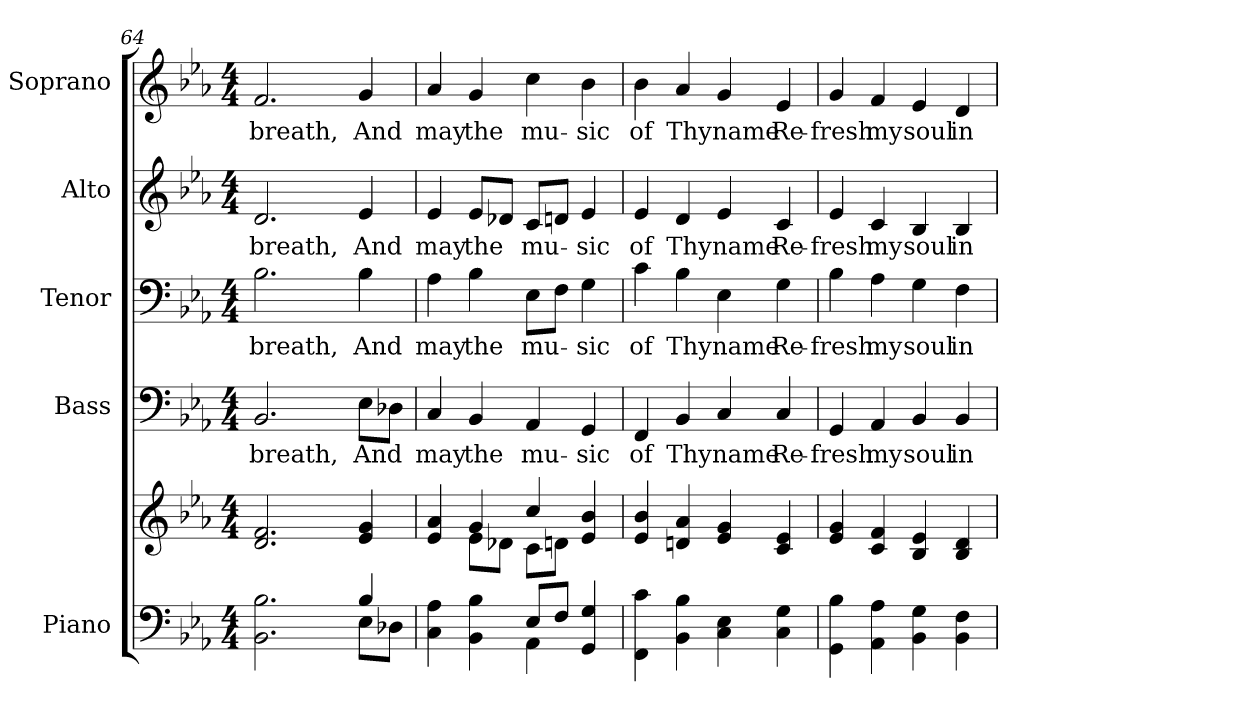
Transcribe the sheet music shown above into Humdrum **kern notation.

**kern	**kern	**kern	**text	**kern	**text	**kern	**text	**kern	**text
*part5	*part5	*part4	*part4	*part3	*part3	*part2	*part2	*part1	*part1
*staff6	*staff5	*staff4	*staff4	*staff3	*staff3	*staff2	*staff2	*staff1	*staff1
*I"Piano	*	*I"Bass	*	*I"Tenor	*	*I"Alto	*	*I"Soprano	*
*I'Pno.	*	*I'B.	*	*I'T.	*	*I'A.	*	*I'S.	*
*clefF4	*clefG2	*clefF4	*	*clefF4	*	*clefG2	*	*clefG2	*
*k[b-e-a-]	*k[b-e-a-]	*k[b-e-a-]	*	*k[b-e-a-]	*	*k[b-e-a-]	*	*k[b-e-a-]	*
*E-:	*E-:	*E-:	*	*E-:	*	*E-:	*	*E-:	*
*M4/4	*M4/4	*M4/4	*	*M4/4	*	*M4/4	*	*M4/4	*
=64	=64	=64	=64	=64	=64	=64	=64	=64	=64
*^	*	*	*	*	*	*	*	*	*
!	!	!	!	!LO:LY:b:color=#000000	!	!	!	!	!	!
!	!	!	!	!	!	!LO:LY:b:color=#000000	!	!	!	!
!	!	!	!	!	!	!	!	!LO:LY:b:color=#000000	!	!
!	!	!	!	!	!	!	!	!	!	!LO:LY:b:color=#000000
2.BB-i\ 2.B-i	2ryy	2.di/ 2.fi	2.BB-i/	breath,	2.B-i\	breath,	2.di/	breath,	2.fi/	breath,
.	4ryy	.	.	.	.	.	.	.	.	.
!	!	!	!	!LO:LY:b:color=#000000	!	!	!	!	!	!
!	!	!	!	!	!	!LO:LY:b:color=#000000	!	!	!	!
!	!	!	!	!	!	!	!	!LO:LY:b:color=#000000	!	!
!	!	!	!	!	!	!	!	!	!	!LO:LY:b:color=#000000
4B-i/	8E-i\L	4e-i/ 4gi	8E-i\L	And	4B-i\	And	4e-i/	And	4gi/	And
.	8D-Xi\J	.	8D-Xi\J	.	.	.	.	.	.	.
!!LO:PB:g=z
=65	=65	=65	=65	=65	=65	=65	=65	=65	=65	=65
*	*	*^	*	*	*	*	*	*	*	*
!	!	!	!	!	!LO:LY:b:color=#000000	!	!	!	!	!	!
!	!	!	!	!	!	!	!LO:LY:b:color=#000000	!	!	!	!
!	!	!	!	!	!	!	!	!	!LO:LY:b:color=#000000	!	!
!	!	!	!	!	!	!	!	!	!	!	!LO:LY:b:color=#000000
4Ci\ 4A-i	2ryy	4e-i/ 4a-i	4ryy	4Ci/	may	4A-i\	may	4e-i/	may	4a-i/	may
!	!	!	!	!	!LO:LY:b:color=#000000	!	!	!	!	!	!
!	!	!	!	!	!	!	!LO:LY:b:color=#000000	!	!	!	!
!	!	!	!	!	!	!	!	!	!LO:LY:b:color=#000000	!	!
!	!	!	!	!	!	!	!	!	!	!	!LO:LY:b:color=#000000
4BB-i\ 4B-i	.	4gi/	8e-i\L	4BB-i/	the	4B-i\	the	8e-i/L	the	4gi/	the
.	.	.	8d-Xi\J	.	.	.	.	8d-Xi/J	.	.	.
!	!	!	!	!	!LO:LY:b:color=#000000	!	!	!	!	!	!
!	!	!	!	!	!	!	!LO:LY:b:color=#000000	!	!	!	!
!	!	!	!	!	!	!	!	!	!LO:LY:b:color=#000000	!	!
!	!	!	!	!	!	!	!	!	!	!	!LO:LY:b:color=#000000
8E-i/L	4AA-i\	4cci/	8ci\L	4AA-i/	mu-	8E-i\L	mu-	8ci/L	mu-	4cci\	mu-
8Fi/J	.	.	8dni\J	.	.	8Fi\J	.	8dni/J	.	.	.
!	!	!	!	!	!LO:LY:b:color=#000000	!	!	!	!	!	!
!	!	!	!	!	!	!	!LO:LY:b:color=#000000	!	!	!	!
!	!	!	!	!	!	!	!	!	!LO:LY:b:color=#000000	!	!
!	!	!	!	!	!	!	!	!	!	!	!LO:LY:b:color=#000000
4GGi/ 4Gi	4ryy	4e-i/ 4b-i	4ryy	4GGi/	-sic	4Gi\	-sic	4e-i/	-sic	4b-i\	-sic
*v	*v	*	*	*	*	*	*	*	*	*	*
*	*v	*v	*	*	*	*	*	*	*	*
=66	=66	=66	=66	=66	=66	=66	=66	=66	=66
*^	*^	*	*	*	*	*	*	*	*
!	!	!	!	!	!LO:LY:b:color=#000000	!	!	!	!	!	!
*v	*v	*	*	*	*	*	*	*	*	*	*
*	*v	*v	*	*	*	*	*	*	*	*
*^	*^	*	*	*	*	*	*	*	*
!	!	!	!	!	!	!	!LO:LY:b:color=#000000	!	!	!	!
*v	*v	*	*	*	*	*	*	*	*	*	*
*	*v	*v	*	*	*	*	*	*	*	*
*^	*^	*	*	*	*	*	*	*	*
!	!	!	!	!	!	!	!	!	!LO:LY:b:color=#000000	!	!
*v	*v	*	*	*	*	*	*	*	*	*	*
*	*v	*v	*	*	*	*	*	*	*	*
*^	*^	*	*	*	*	*	*	*	*
!	!	!	!	!	!	!	!	!	!	!	!LO:LY:b:color=#000000
*v	*v	*	*	*	*	*	*	*	*	*	*
*	*v	*v	*	*	*	*	*	*	*	*
4FFi\ 4ci	4e-i/ 4b-i	4FFi/	of	4ci\	of	4e-i/	of	4b-i\	of
!	!	!	!LO:LY:b:color=#000000	!	!	!	!	!	!
!	!	!	!	!	!LO:LY:b:color=#000000	!	!	!	!
!	!	!	!	!	!	!	!LO:LY:b:color=#000000	!	!
!	!	!	!	!	!	!	!	!	!LO:LY:b:color=#000000
4BB-i\ 4B-i	4dni/ 4a-i	4BB-i/	Thy	4B-i\	Thy	4di/	Thy	4a-i/	Thy
!	!	!	!LO:LY:b:color=#000000	!	!	!	!	!	!
!	!	!	!	!	!LO:LY:b:color=#000000	!	!	!	!
!	!	!	!	!	!	!	!LO:LY:b:color=#000000	!	!
!	!	!	!	!	!	!	!	!	!LO:LY:b:color=#000000
4Ci\ 4E-i	4e-i/ 4gi	4Ci/	name	4E-i\	name	4e-i/	name	4gi/	name
!	!	!	!LO:LY:b:color=#000000	!	!	!	!	!	!
!	!	!	!	!	!LO:LY:b:color=#000000	!	!	!	!
!	!	!	!	!	!	!	!LO:LY:b:color=#000000	!	!
!	!	!	!	!	!	!	!	!	!LO:LY:b:color=#000000
4Ci\ 4Gi	4ci/ 4e-i	4Ci/	Re-	4Gi\	Re-	4ci/	Re-	4e-i/	Re-
!!LO:PB:g=z
=67	=67	=67	=67	=67	=67	=67	=67	=67	=67
!	!	!	!LO:LY:b:color=#000000	!	!	!	!	!	!
!	!	!	!	!	!LO:LY:b:color=#000000	!	!	!	!
!	!	!	!	!	!	!	!LO:LY:b:color=#000000	!	!
!	!	!	!	!	!	!	!	!	!LO:LY:b:color=#000000
4GGi\ 4B-i	4e-i/ 4gi	4GGi/	-fresh	4B-i\	-fresh	4e-i/	-fresh	4gi/	-fresh
!	!	!	!LO:LY:b:color=#000000	!	!	!	!	!	!
!	!	!	!	!	!LO:LY:b:color=#000000	!	!	!	!
!	!	!	!	!	!	!	!LO:LY:b:color=#000000	!	!
!	!	!	!	!	!	!	!	!	!LO:LY:b:color=#000000
4AA-i\ 4A-i	4ci/ 4fi	4AA-i/	my	4A-i\	my	4ci/	my	4fi/	my
!	!	!	!LO:LY:b:color=#000000	!	!	!	!	!	!
!	!	!	!	!	!LO:LY:b:color=#000000	!	!	!	!
!	!	!	!	!	!	!	!LO:LY:b:color=#000000	!	!
!	!	!	!	!	!	!	!	!	!LO:LY:b:color=#000000
4BB-i\ 4Gi	4B-i/ 4e-i	4BB-i/	soul	4Gi\	soul	4B-i/	soul	4e-i/	soul
!	!	!	!LO:LY:b:color=#000000	!	!	!	!	!	!
!	!	!	!	!	!LO:LY:b:color=#000000	!	!	!	!
!	!	!	!	!	!	!	!LO:LY:b:color=#000000	!	!
!	!	!	!	!	!	!	!	!	!LO:LY:b:color=#000000
4BB-i\ 4Fi	4B-i/ 4di	4BB-i/	in	4Fi\	in	4B-i/	in	4di/	in
=	=	=	=	=	=	=	=	=	=
*-	*-	*-	*-	*-	*-	*-	*-	*-	*-
